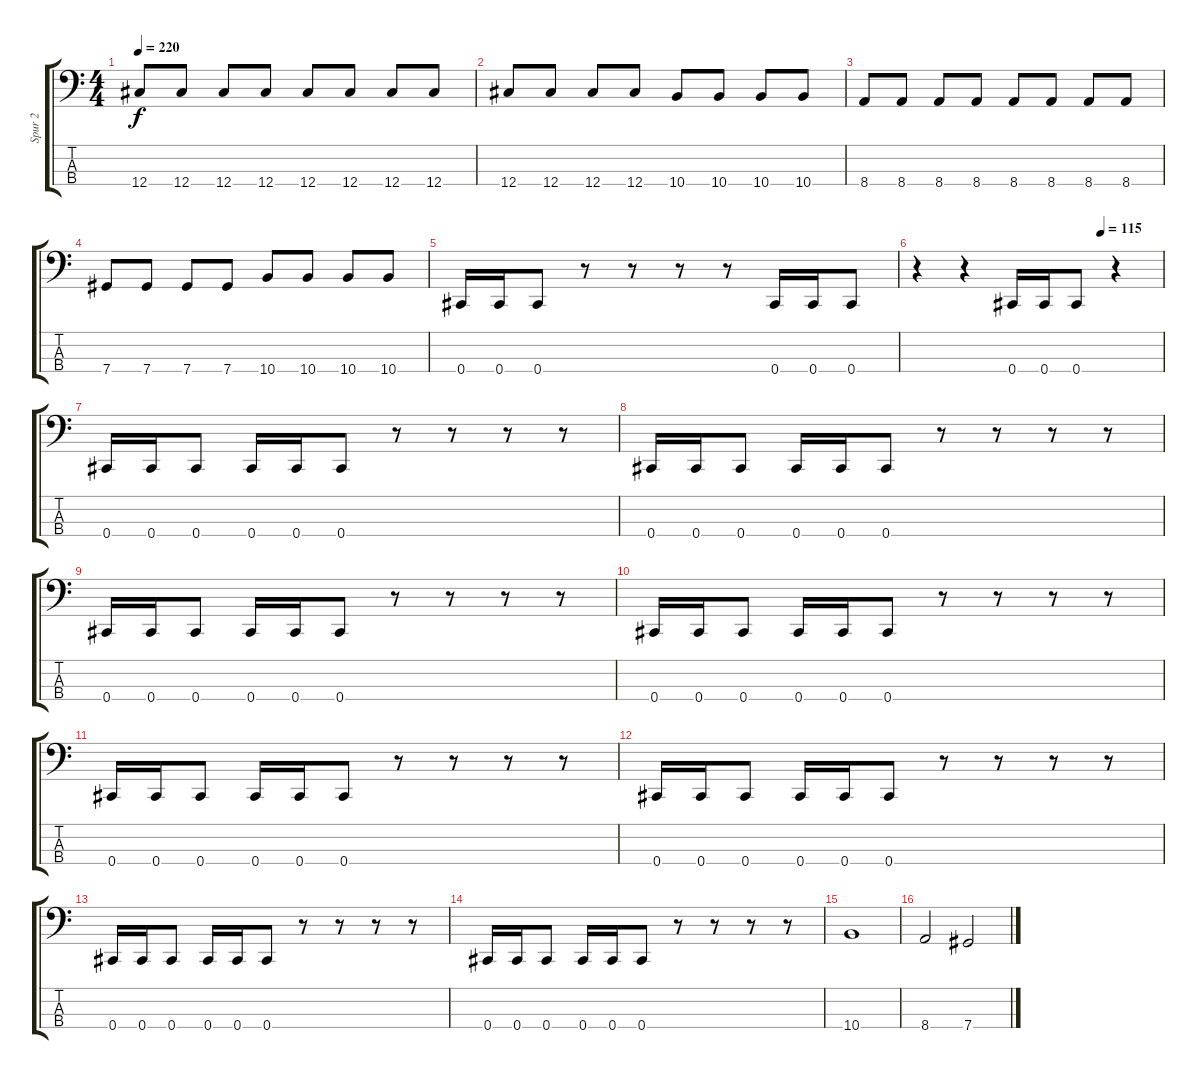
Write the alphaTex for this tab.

\track ("Spur 2" "Spur 2") {instrument electricbassfinger}
\staff {score tabs}
\tuning (Gb2 Db2 Ab1 Db1) {hide}
\ts (4 4)
\tempo 220
\clef f4
\ks c
12.4.8{dy f} 12.4.8 12.4.8 12.4.8 12.4.8 12.4.8 12.4.8 12.4.8 |
12.4.8 12.4.8 12.4.8 12.4.8 10.4.8 10.4.8 10.4.8 10.4.8 |
8.4.8 8.4.8 8.4.8 8.4.8 8.4.8 8.4.8 8.4.8 8.4.8 |
7.4.8 7.4.8 7.4.8 7.4.8 10.4.8 10.4.8 10.4.8 10.4.8 |
0.4.16 0.4.16 0.4.8 r.8 r.8 r.8 r.8 0.4.16 0.4.16 0.4.8 |
\tempo (115 0.75)
r.4 r.4 0.4.16 0.4.16 0.4.8 r.4 |
0.4.16 0.4.16 0.4.8 0.4.16 0.4.16 0.4.8 r.8 r.8 r.8 r.8 |
0.4.16 0.4.16 0.4.8 0.4.16 0.4.16 0.4.8 r.8 r.8 r.8 r.8 |
0.4.16 0.4.16 0.4.8 0.4.16 0.4.16 0.4.8 r.8 r.8 r.8 r.8 |
0.4.16 0.4.16 0.4.8 0.4.16 0.4.16 0.4.8 r.8 r.8 r.8 r.8 |
0.4.16 0.4.16 0.4.8 0.4.16 0.4.16 0.4.8 r.8 r.8 r.8 r.8 |
0.4.16 0.4.16 0.4.8 0.4.16 0.4.16 0.4.8 r.8 r.8 r.8 r.8 |
0.4.16 0.4.16 0.4.8 0.4.16 0.4.16 0.4.8 r.8 r.8 r.8 r.8 |
0.4.16 0.4.16 0.4.8 0.4.16 0.4.16 0.4.8 r.8 r.8 r.8 r.8 |
10.4.1 |
8.4.2 7.4.2
